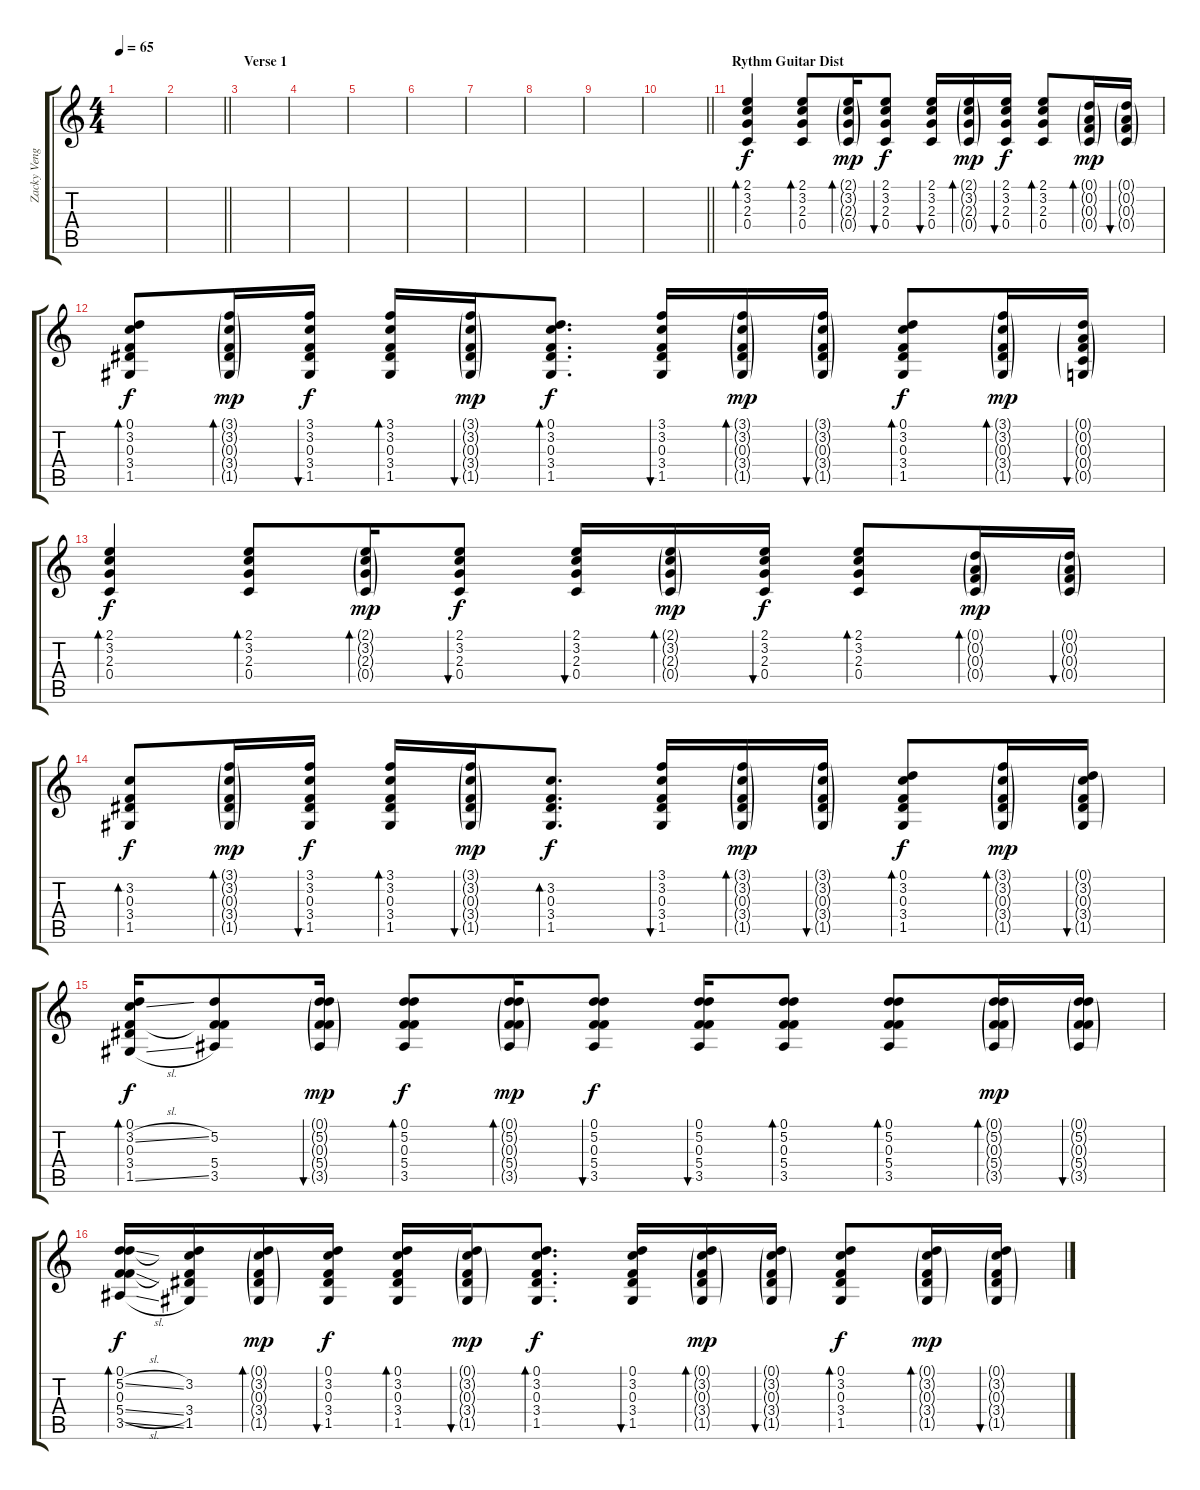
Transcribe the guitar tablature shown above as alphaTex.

\track ("Zacky Vengeance [Overdubbed Guitar]" "Zacky Veng") {instrument distortionguitar}
\staff {score tabs}
\tuning (D4 A3 F3 C3 G2 C2) {hide}
\ts (4 4)
\tempo 65
\clef g2
\ks c
|
\barLineRight lightlight
|
\section ("" "Verse 1")
|
|
|
|
|
|
|
\barLineRight lightlight
|
\section ("" "Rythm Guitar Dist")
(2.1 3.2 2.3 0.4).4{bd 60 instrument electricguitarclean} (2.1 3.2 2.3 0.4).8{bd 30} (2.1{g} 3.2{g} 2.3{g} 0.4{g}).16{bd 30 dy mp} (2.1 3.2 2.3 0.4).8{bu 30 dy f} (2.1 3.2 2.3 0.4).16{bu 30} (2.1{g} 3.2{g} 2.3{g} 0.4{g}).16{bd 30 dy mp} (2.1 3.2 2.3 0.4).16{bu 30 dy f} (2.1 3.2 2.3 0.4).8{bd 30} (0.1{g} 0.2{g} 0.3{g} 0.4{g}).16{bd 30 dy mp} (0.1{g} 0.2{g} 0.3{g} 0.4{g}).16{bu 30} |
(0.1 3.2 0.3 3.4 1.5).8{bd 30 dy f} (3.1{g} 3.2{g} 0.3{g} 3.4{g} 1.5{g}).16{bd 30 dy mp} (3.1 3.2 0.3 3.4 1.5).16{bu 30 dy f} (3.1 3.2 0.3 3.4 1.5).16{bd 30} (3.1{g} 3.2{g} 0.3{g} 3.4{g} 1.5{g}).16{bu 30 dy mp} (0.1 3.2 0.3 3.4 1.5).8{d bd 30 dy f} (3.1 3.2 0.3 3.4 1.5).16{bu 30} (3.1{g} 3.2{g} 0.3{g} 3.4{g} 1.5{g}).16{bd 30 dy mp} (3.1{g} 3.2{g} 0.3{g} 3.4{g} 1.5{g}).16{bu 30} (0.1 3.2 0.3 3.4 1.5).8{bd 30 dy f} (3.1{g} 3.2{g} 0.3{g} 3.4{g} 1.5{g}).16{bd 30 dy mp} (0.1{g} 0.2{g} 0.3{g} 0.4{g} 0.5{g}).16{bu 30} |
(2.1 3.2 2.3 0.4).4{bd 60 dy f} (2.1 3.2 2.3 0.4).8{bd 30} (2.1{g} 3.2{g} 2.3{g} 0.4{g}).16{bd 30 dy mp} (2.1 3.2 2.3 0.4).8{bu 30 dy f} (2.1 3.2 2.3 0.4).16{bu 30} (2.1{g} 3.2{g} 2.3{g} 0.4{g}).16{bd 30 dy mp} (2.1 3.2 2.3 0.4).16{bu 30 dy f} (2.1 3.2 2.3 0.4).8{bd 30} (0.1{g} 0.2{g} 0.3{g} 0.4{g}).16{bd 30 dy mp} (0.1{g} 0.2{g} 0.3{g} 0.4{g}).16{bu 30} |
(3.2 0.3 3.4 1.5).8{bd 30 dy f} (3.1{g} 3.2{g} 0.3{g} 3.4{g} 1.5{g}).16{bd 30 dy mp} (3.1 3.2 0.3 3.4 1.5).16{bu 30 dy f} (3.1 3.2 0.3 3.4 1.5).16{bd 30} (3.1{g} 3.2{g} 0.3{g} 3.4{g} 1.5{g}).16{bu 30 dy mp} (3.2 0.3 3.4 1.5).8{d bd 30 dy f} (3.1 3.2 0.3 3.4 1.5).16{bu 30} (3.1{g} 3.2{g} 0.3{g} 3.4{g} 1.5{g}).16{bd 30 dy mp} (3.1{g} 3.2{g} 0.3{g} 3.4{g} 1.5{g}).16{bu 30} (0.1 3.2 0.3 3.4 1.5).8{bd 30 dy f} (3.1{g} 3.2{g} 0.3{g} 3.4{g} 1.5{g}).16{bd 30 dy mp} (0.1{g} 3.2{g} 0.3{g} 3.4{g} 1.5{g}).16{bu 30} |
(0.1 3.2{sl} 0.3 3.4 1.5{sl}).16{bd 30 dy f} (5.2 0.3{t} 5.4 3.5).8 (0.1{g} 5.2{g} 0.3{g} 5.4{g} 3.5{g}).16{bu 30 dy mp} (0.1 5.2 0.3 5.4 3.5).8{bd 30 dy f} (0.1{g} 5.2{g} 0.3{g} 5.4{g} 3.5{g}).16{bd 30 dy mp} (0.1 5.2 0.3 5.4 3.5).8{bu 30 dy f} (0.1 5.2 0.3 5.4 3.5).16{bu 30} (0.1 5.2 0.3 5.4 3.5).8{bd 30} (0.1 5.2 0.3 5.4 3.5).8{bd 30} (0.1{g} 5.2{g} 0.3{g} 5.4{g} 3.5{g}).16{bd 30 dy mp} (0.1{g} 5.2{g} 0.3{g} 5.4{g} 3.5{g}).16{bu 30} |
(0.1 5.2{sl} 0.3 5.4{sl} 3.5{sl}).16{bd 30 dy f} (0.1{t} 3.2 0.3{t} 3.4 1.5).16 (0.1{g} 3.2{g} 0.3{g} 3.4{g} 1.5{g}).16{bd 30 dy mp} (0.1 3.2 0.3 3.4 1.5).16{bu 30 dy f} (0.1 3.2 0.3 3.4 1.5).16{bd 30} (0.1{g} 3.2{g} 0.3{g} 3.4{g} 1.5{g}).16{bu 30 dy mp} (0.1 3.2 0.3 3.4 1.5).8{d bd 30 dy f} (0.1 3.2 0.3 3.4 1.5).16{bu 30} (0.1{g} 3.2{g} 0.3{g} 3.4{g} 1.5{g}).16{bd 30 dy mp} (0.1{g} 3.2{g} 0.3{g} 3.4{g} 1.5{g}).16{bu 30} (0.1 3.2 0.3 3.4 1.5).8{bd 30 dy f} (0.1{g} 3.2{g} 0.3{g} 3.4{g} 1.5{g}).16{bd 30 dy mp} (0.1{g} 3.2{g} 0.3{g} 3.4{g} 1.5{g}).16{bu 30}
